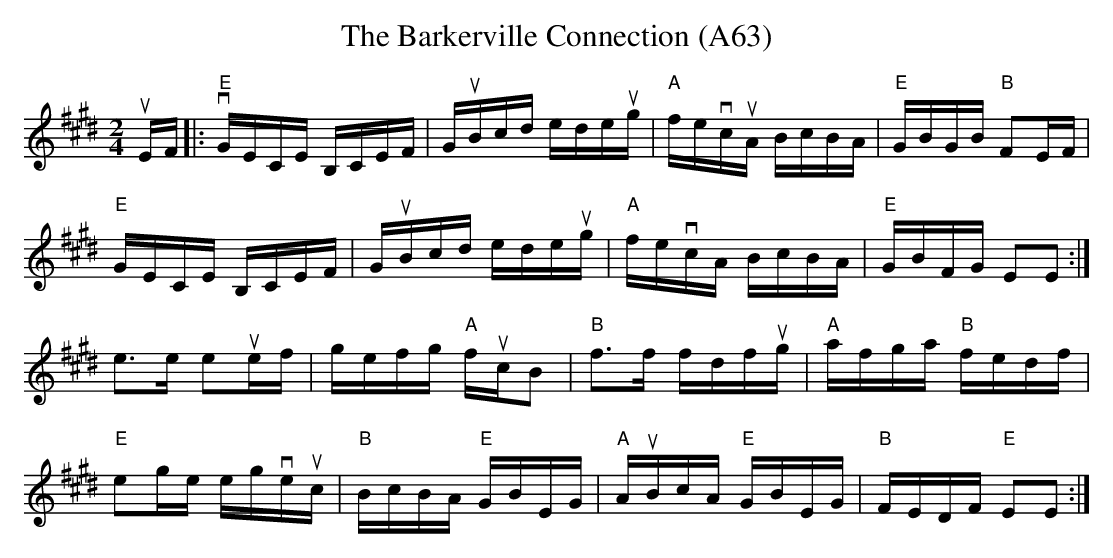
X:1
T: The Barkerville Connection (A63)
M: 2/4
L: 1/16
K: E
uEF|:v"E"GECE B,CEF|GuBcd edeug|"A"fevcuA BcBA|"E"GBGB "B"F2EF|
"E"GECE B,CEF|GuBcd edeug|"A"fevcA BcBA|"E"GBFG E2E2 :|
e3e e2uef|gefg "A"fucB2|"B"f3f fdfug|"A"afga "B"fedf|
"E"e2ge egveuc|"B"BcBA "E"GBEG|"A"AuBcA "E"GBEG|"B"FEDF "E"E2E2:|
